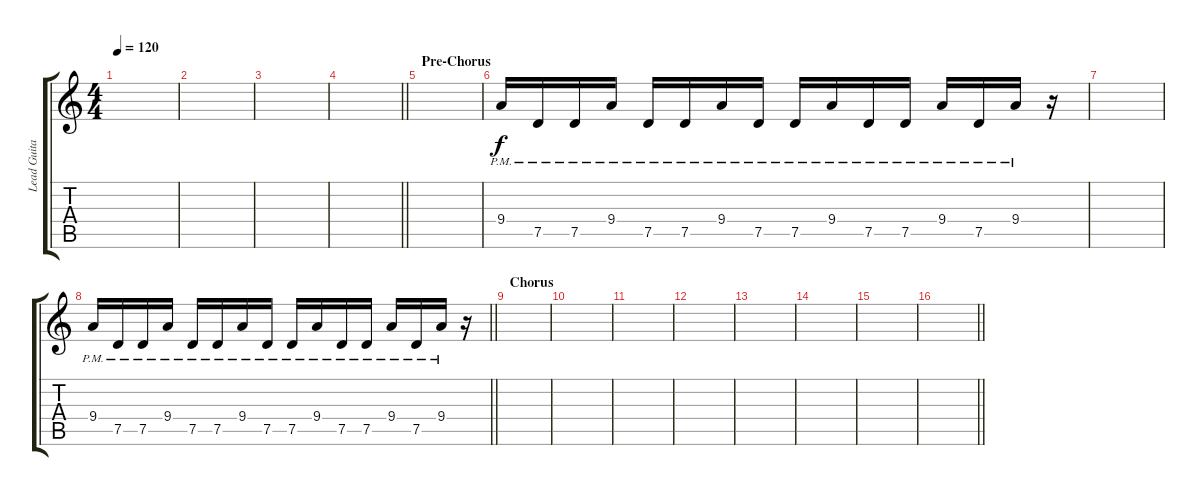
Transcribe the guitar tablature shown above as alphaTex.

\track ("Lead Guitar II" "Lead Guita") {instrument distortionguitar}
\staff {score tabs}
\tuning (D4 A3 F3 C3 G2 D2) {hide}
\ts (4 4)
\tempo 120
\clef g2
\ks c
|
|
|
\barLineRight lightlight
|
\section ("" "Pre-Chorus")
|
9.4{pm}.16 7.5{pm}.16 7.5{pm}.16 9.4{pm}.16 7.5{pm}.16 7.5{pm}.16 9.4{pm}.16 7.5{pm}.16 7.5{pm}.16 9.4{pm}.16 7.5{pm}.16 7.5{pm}.16 9.4{pm}.16 7.5{pm}.16 9.4{pm}.16 r.16 |
|
\barLineRight lightlight
9.4{pm}.16 7.5{pm}.16 7.5{pm}.16 9.4{pm}.16 7.5{pm}.16 7.5{pm}.16 9.4{pm}.16 7.5{pm}.16 7.5{pm}.16 9.4{pm}.16 7.5{pm}.16 7.5{pm}.16 9.4{pm}.16 7.5{pm}.16 9.4{pm}.16 r.16 |
\section ("" "Chorus")
|
|
|
|
|
|
|
\barLineRight lightlight
